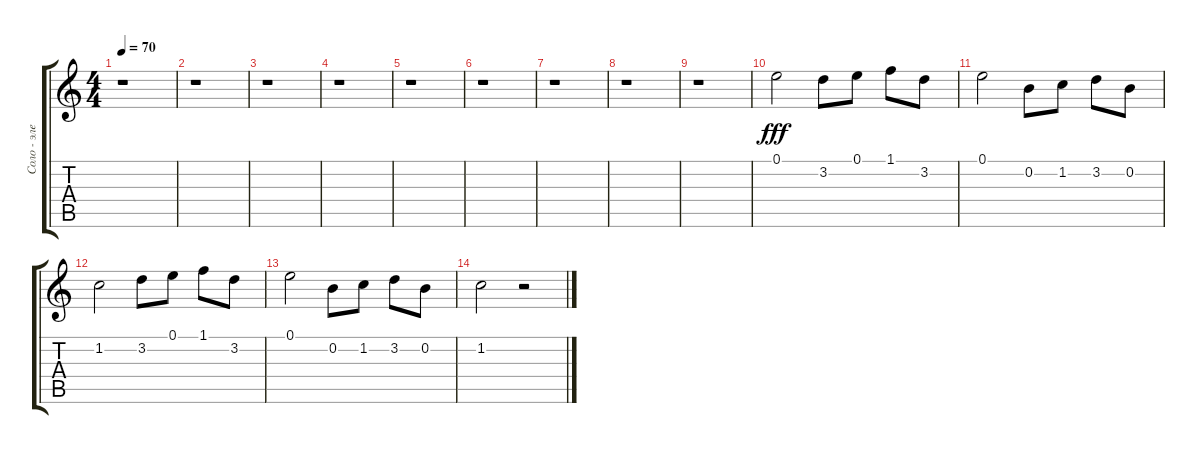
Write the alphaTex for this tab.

\track ("Соло - электрогитпара" "Соло - эле") {instrument distortionguitar}
\staff {score tabs}
\tuning (E4 B3 G3 D3 A2 E2) {hide}
\ts (4 4)
\tempo 70
\clef g2
\ks c
r.1{dy fff} |
r.1 |
r.1 |
r.1 |
r.1 |
r.1 |
r.1 |
r.1 |
r.1 |
0.1.2 3.2.8 0.1.8 1.1.8 3.2.8 |
0.1.2 0.2.8 1.2.8 3.2.8 0.2.8 |
1.2.2 3.2.8 0.1.8 1.1.8 3.2.8 |
0.1.2 0.2.8 1.2.8 3.2.8 0.2.8 |
1.2.2 r.2
